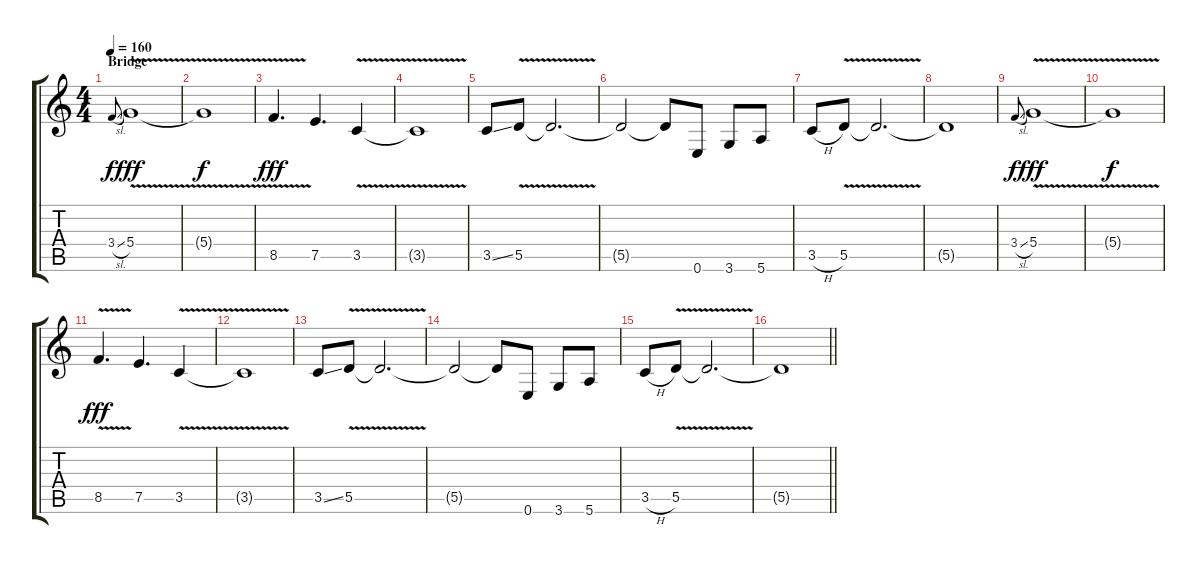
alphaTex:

\track "" {instrument overdrivenguitar}
\staff {score tabs}
\tuning (E4 B3 G3 D3 A2 E2) {hide}
\ts (4 4)
\section ("" "Bridge")
\tempo 160
\clef g2
\ks c
3.4{sl}.8{gr onbeat dy f} 5.4{v}.1{dy fff} |
5.4{t}.1{dy f} |
8.5{v}.4{d dy fff} 7.5.4{d} 3.5{v}.4 |
3.5{t}.1 |
3.5{ss}.8 5.5{v}.8 5.5{t}.2{d} |
5.5{t}.2 5.5{t}.8 0.6.8 3.6.8 5.6.8 |
3.5{h}.8 5.5{v}.8 5.5{t}.2{d} |
5.5{t}.1 |
3.4{sl}.8{gr onbeat dy f} 5.4{v}.1{dy fff} |
5.4{t}.1{dy f} |
8.5{v}.4{d dy fff} 7.5.4{d} 3.5{v}.4 |
3.5{t}.1 |
3.5{ss}.8 5.5{v}.8 5.5{t}.2{d} |
5.5{t}.2 5.5{t}.8 0.6.8 3.6.8 5.6.8 |
3.5{h}.8 5.5{v}.8 5.5{t}.2{d} |
\barLineRight lightlight
5.5{t}.1
